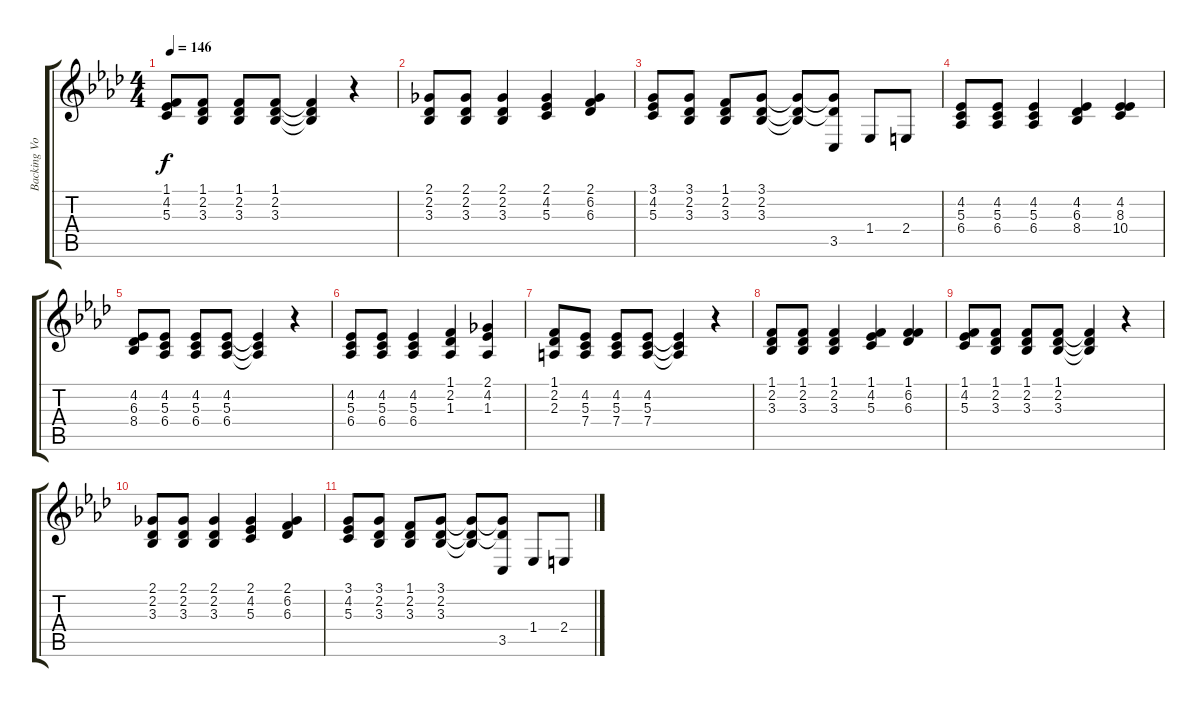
\track ("Backing Vocals" "Backing Vo") {instrument tenorsax}
\staff {score tabs}
\tuning (E4 B3 G3 D3 A2 E2) {hide}
\ts (4 4)
\tempo 146
\clef g2
\ks ab
(1.1 4.2 5.3).8{dy f} (1.1 2.2 3.3).8 (1.1 2.2 3.3).8 (1.1 2.2 3.3).8 (1.1{t} 2.2{t} 3.3{t}).4 r.4 |
(2.1 2.2 3.3).8 (2.1 2.2 3.3).8 (2.1 2.2 3.3).4 (2.1 4.2 5.3).4 (2.1 6.2 6.3).4 |
(3.1 4.2 5.3).8 (3.1 2.2 3.3).8 (1.1 2.2 3.3).8 (3.1 2.2 3.3).8 (3.1{t} 2.2{t} 3.3{t}).8 (3.1{t} 2.2{t} 3.5).8 1.4.8 2.4.8 |
(4.2 5.3 6.4).8 (4.2 5.3 6.4).8 (4.2 5.3 6.4).4 (4.2 6.3 8.4).4 (4.2 8.3 10.4).4 |
(4.2 6.3 8.4).8 (4.2 5.3 6.4).8 (4.2 5.3 6.4).8 (4.2 5.3 6.4).8 (4.2{t} 5.3{t} 6.4{t}).4 r.4 |
(4.2 5.3 6.4).8 (4.2 5.3 6.4).8 (4.2 5.3 6.4).4 (1.1 2.2 1.3).4 (2.1 4.2 1.3).4 |
(1.1 2.2 2.3).8 (4.2 5.3 7.4).8 (4.2 5.3 7.4).8 (4.2 5.3 7.4).8 (4.2{t} 5.3{t} 7.4{t}).4 r.4 |
(1.1 2.2 3.3).8 (1.1 2.2 3.3).8 (1.1 2.2 3.3).4 (1.1 4.2 5.3).4 (1.1 6.2 6.3).4 |
(1.1 4.2 5.3).8 (1.1 2.2 3.3).8 (1.1 2.2 3.3).8 (1.1 2.2 3.3).8 (1.1{t} 2.2{t} 3.3{t}).4 r.4 |
(2.1 2.2 3.3).8 (2.1 2.2 3.3).8 (2.1 2.2 3.3).4 (2.1 4.2 5.3).4 (2.1 6.2 6.3).4 |
(3.1 4.2 5.3).8 (3.1 2.2 3.3).8 (1.1 2.2 3.3).8 (3.1 2.2 3.3).8 (3.1{t} 2.2{t} 3.3{t}).8 (3.1{t} 2.2{t} 3.5).8 1.4.8 2.4.8
